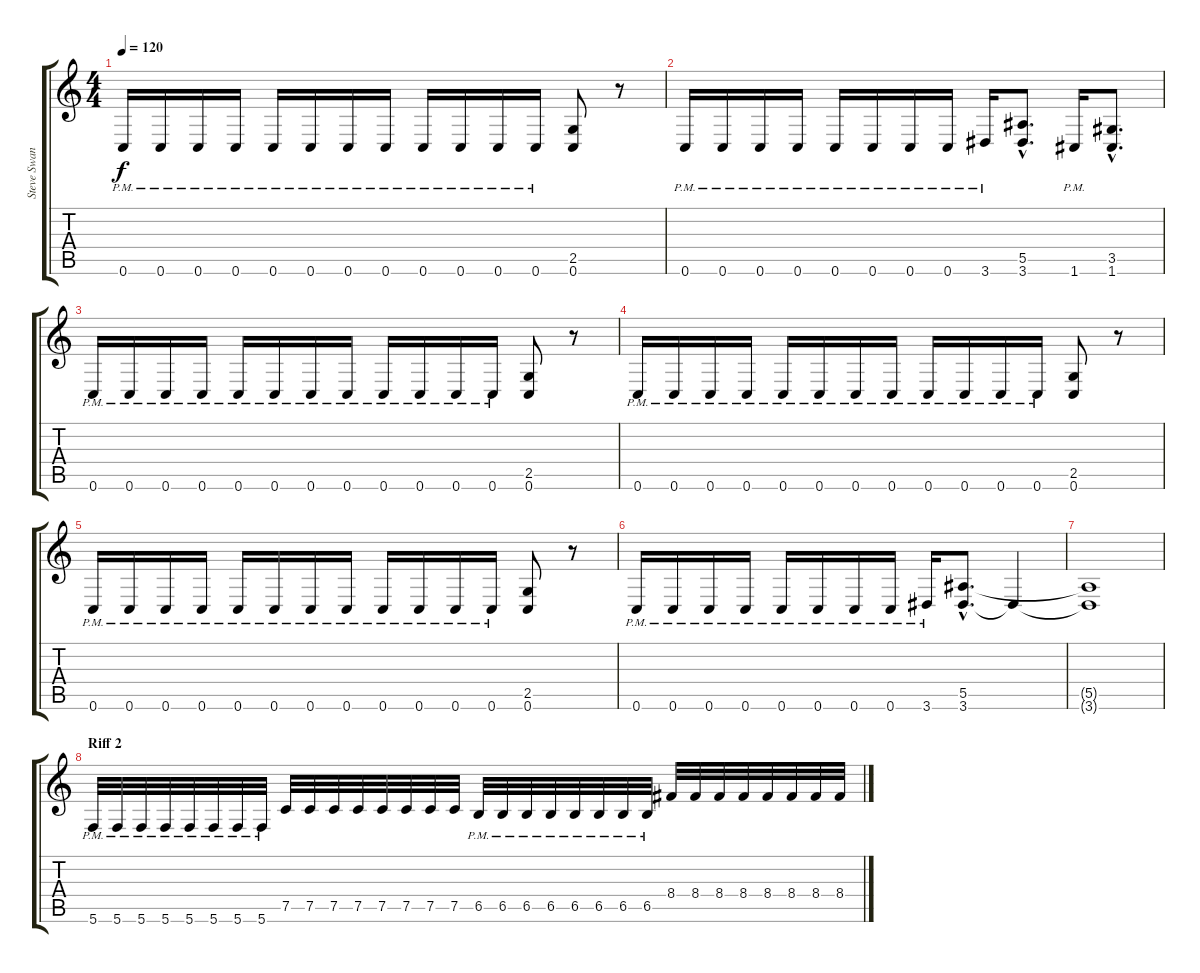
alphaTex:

\track ("Steve Swanson (Solo)" "Steve Swan") {instrument overdrivenguitar}
\staff {score tabs}
\tuning (C4 G3 Eb3 Bb2 F2 C2) {hide}
\ts (4 4)
\tempo 120
\clef g2
\ks c
0.6{pm}.16{dy f} 0.6{pm}.16 0.6{pm}.16 0.6{pm}.16 0.6{pm}.16 0.6{pm}.16 0.6{pm}.16 0.6{pm}.16 0.6{pm}.16 0.6{pm}.16 0.6{pm}.16 0.6{pm}.16 (2.5 0.6).8 r.8 |
0.6{pm}.16 0.6{pm}.16 0.6{pm}.16 0.6{pm}.16 0.6{pm}.16 0.6{pm}.16 0.6{pm}.16 0.6{pm}.16 3.6{pm}.16 (5.5{hac} 3.6{hac}).8{d} 1.6{pm}.16 (3.5{hac} 1.6{hac}).8{d} |
0.6{pm}.16 0.6{pm}.16 0.6{pm}.16 0.6{pm}.16 0.6{pm}.16 0.6{pm}.16 0.6{pm}.16 0.6{pm}.16 0.6{pm}.16 0.6{pm}.16 0.6{pm}.16 0.6{pm}.16 (2.5 0.6).8 r.8 |
0.6{pm}.16 0.6{pm}.16 0.6{pm}.16 0.6{pm}.16 0.6{pm}.16 0.6{pm}.16 0.6{pm}.16 0.6{pm}.16 0.6{pm}.16 0.6{pm}.16 0.6{pm}.16 0.6{pm}.16 (2.5 0.6).8 r.8 |
0.6{pm}.16 0.6{pm}.16 0.6{pm}.16 0.6{pm}.16 0.6{pm}.16 0.6{pm}.16 0.6{pm}.16 0.6{pm}.16 0.6{pm}.16 0.6{pm}.16 0.6{pm}.16 0.6{pm}.16 (2.5 0.6).8 r.8 |
0.6{pm}.16 0.6{pm}.16 0.6{pm}.16 0.6{pm}.16 0.6{pm}.16 0.6{pm}.16 0.6{pm}.16 0.6{pm}.16 3.6{pm}.16 (5.5{hac} 3.6{hac}).8{d} 3.6{t}.4 |
(5.5{t} 3.6{t}).1 |
\section ("" "Riff 2")
5.6{pm}.32 5.6{pm}.32 5.6{pm}.32 5.6{pm}.32 5.6{pm}.32 5.6{pm}.32 5.6{pm}.32 5.6{pm}.32 7.5.32 7.5.32 7.5.32 7.5.32 7.5.32 7.5.32 7.5.32 7.5.32 6.5{pm}.32 6.5{pm}.32 6.5{pm}.32 6.5{pm}.32 6.5{pm}.32 6.5{pm}.32 6.5{pm}.32 6.5{pm}.32 8.4.32 8.4.32 8.4.32 8.4.32 8.4.32 8.4.32 8.4.32 8.4.32
